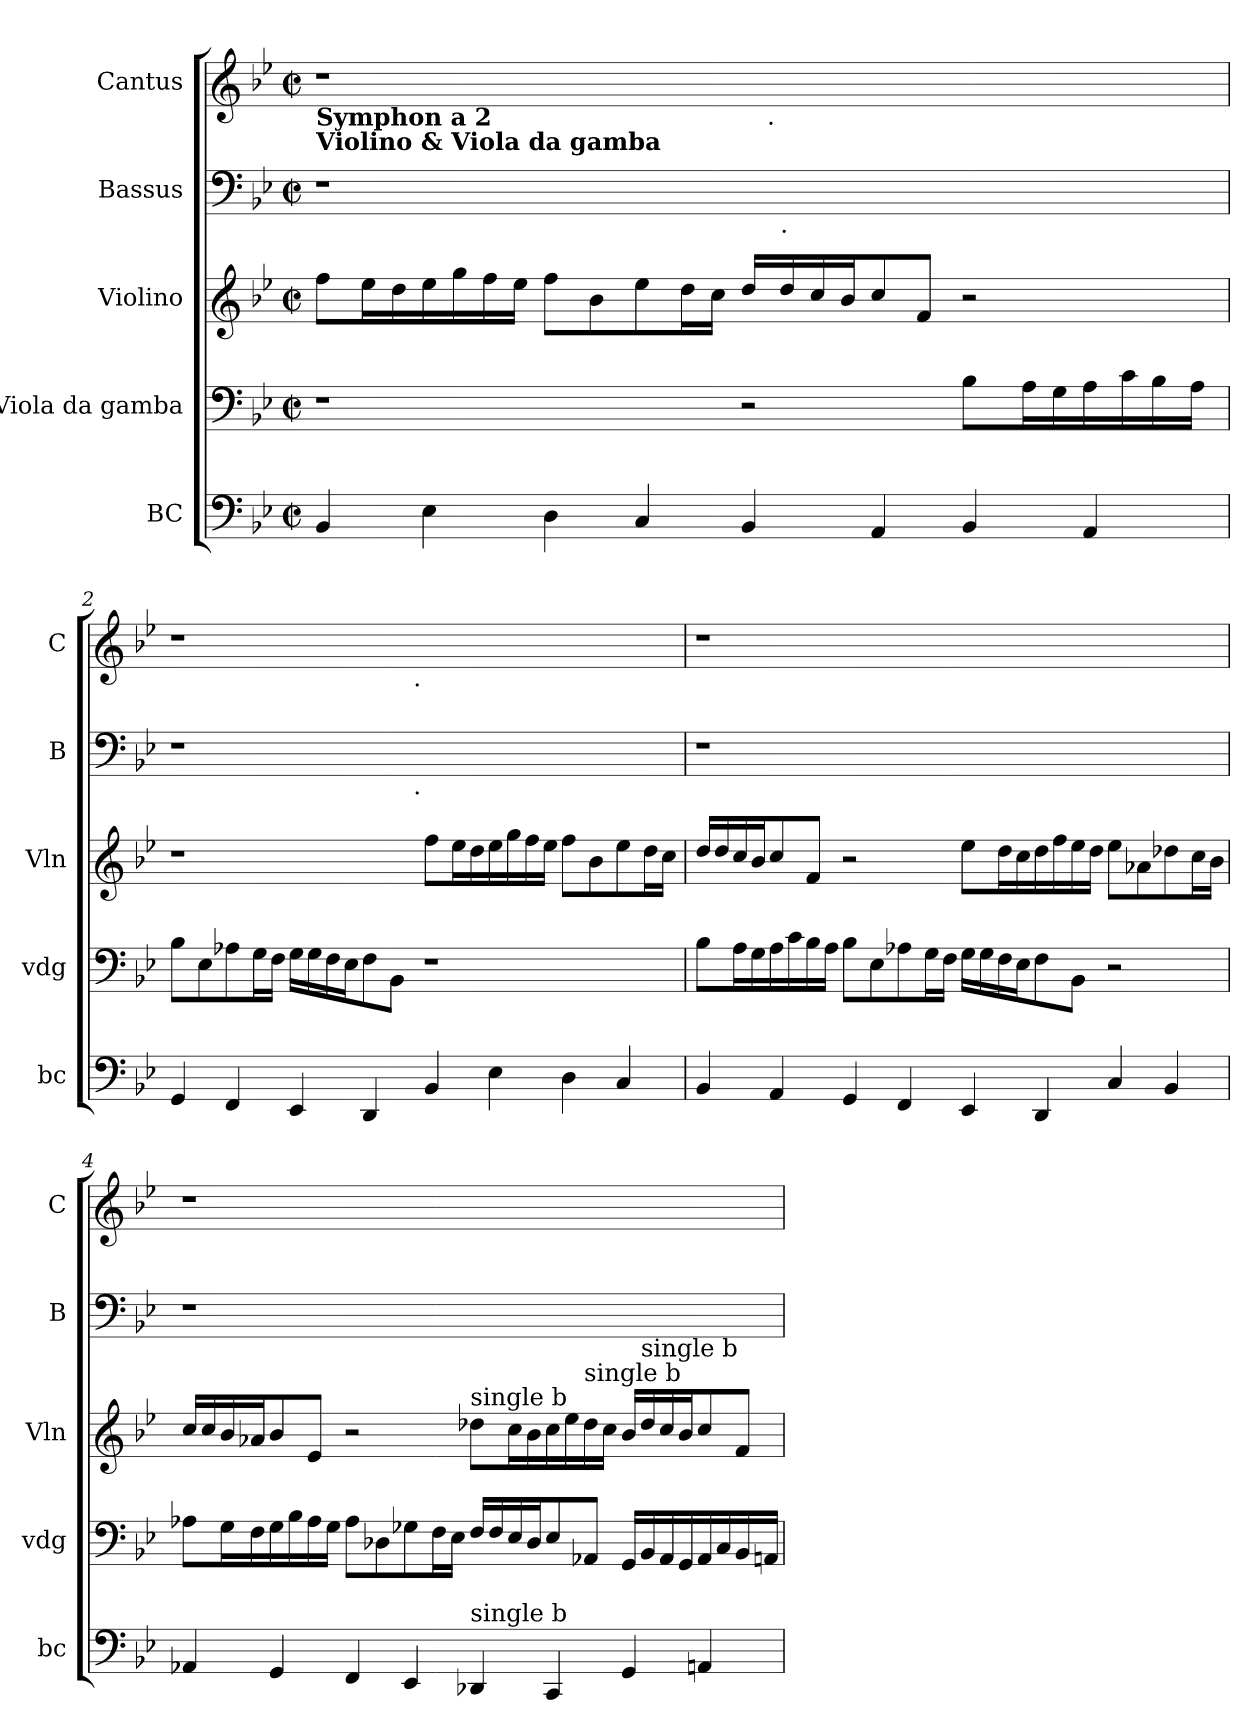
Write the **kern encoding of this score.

**kern	**kern	**kern	**kern	**kern
*part5	*part4	*part3	*part2	*part1
*staff5	*staff4	*staff3	*staff2	*staff1
*I"BC	*I"Viola da gamba	*I"Violino	*I"Bassus	*I"Cantus
*I'bc	*I'vdg	*I'Vln	*I'B	*I'C
*clefF4	*clefF4	*clefG2	*clefF4	*clefG2
*k[b-e-]	*k[b-e-]	*k[b-e-]	*k[b-e-]	*k[b-e-]
*B-:	*B-:	*B-:	*B-:	*B-:
*M2/2	*M2/2	*M2/2	*M2/2	*M2/2
*met(c|)	*met(c|)	*met(c|)	*met(c|)	*met(c|)
=1	=1	=1	=1	=1
!	!	!	!	!LO:TX:b:B:t=Symphon a 2
!	!	!	!	!LO:TX:b:B:t=Violino & Viola da gamba
4BB-/	1r	8ff\L	1r	1r
.	.	16ee-\L	.	.
.	.	16dd\	.	.
4E-\	.	16ee-\	.	.
.	.	16gg\	.	.
.	.	16ff\	.	.
.	.	16ee-\JJ	.	.
4D\	.	8ff\L	.	.
.	.	8b-\	.	.
4C/	.	8ee-\	.	.
.	.	16dd\L	.	.
.	.	16cc\JJ	.	.
4BB-/	2r	16dd/LL	16ryy	32.ryy
!	!	!	!	!LO:TX:b:t=.
.	.	.	.	2ryy
!	!	!	!LO:TX:b:t=.	!
.	.	16dd/	2...ryy	.
.	.	16cc/	.	.
.	.	16b-/J	.	.
4AA/	.	8cc/	.	.
.	.	8f/J	.	.
4BB-/	8B-\L	2r	.	.
.	.	.	.	4ryy
.	16A\L	.	.	.
.	16G\	.	.	.
4AA/	16A\	.	.	.
.	.	.	.	8ryy
.	16c\	.	.	.
.	16B-\	.	.	.
.	.	.	.	16ryy
.	16A\JJ	.	.	.
.	.	.	.	64ryy
=2	=2	=2	=2	=2
*	*	*	*^	*^
4GG/	8B-\L	1r	1r	2ryy	1r	2ryy
.	8E-\	.	.	.	.	.
4FF/	8A-X\	.	.	.	.	.
.	16G\L	.	.	.	.	.
.	16F\JJ	.	.	.	.	.
4EE-/	16G\LL	.	.	4...ryy	.	4...ryy
.	16G\	.	.	.	.	.
.	16F\	.	.	.	.	.
.	16E-\J	.	.	.	.	.
4DD/	8F\	.	.	.	.	.
.	8BB-\J	.	.	.	.	.
!	!	!	!	!	!	!LO:TX:b:t=.
!	!	!	!	!LO:TX:b:t=.	!	!
.	.	.	.	1ryy	.	1ryy
4BB-/	1r	8ff\L	1ryy	.	1ryy	.
.	.	16ee-\L	.	.	.	.
.	.	16dd\	.	.	.	.
4E-\	.	16ee-\	.	.	.	.
.	.	16gg\	.	.	.	.
.	.	16ff\	.	.	.	.
.	.	16ee-\JJ	.	.	.	.
4D\	.	8ff\L	.	.	.	.
.	.	8b-\	.	.	.	.
4C/	.	8ee-\	.	.	.	.
.	.	16dd\L	.	.	.	.
.	.	16cc\JJ	.	.	.	.
.	.	.	.	32ryy	.	32ryy
*	*	*	*v	*v	*	*
*	*	*	*	*v	*v
!!LO:LB:g=z
=3	=3	=3	=3	=3
4BB-/	8B-\L	16dd/LL	1r	1r
.	.	16dd/	.	.
.	16A\L	16cc/	.	.
.	16G\	16b-/J	.	.
4AA/	16A\	8cc/	.	.
.	16c\	.	.	.
.	16B-\	8f/J	.	.
.	16A\JJ	.	.	.
4GG/	8B-\L	2r	.	.
.	8E-\	.	.	.
4FF/	8A-X\	.	.	.
.	16G\L	.	.	.
.	16F\JJ	.	.	.
4EE-/	16G\LL	8ee-\L	1ryy	1ryy
.	16G\	.	.	.
.	16F\	16dd\L	.	.
.	16E-\J	16cc\	.	.
4DD/	8F\	16dd\	.	.
.	.	16ff\	.	.
.	8BB-\J	16ee-\	.	.
.	.	16dd\JJ	.	.
4C/	2r	8ee-\L	.	.
.	.	8a-X\	.	.
4BB-/	.	8dd-X\	.	.
.	.	16cc\L	.	.
.	.	16b-\JJ	.	.
=4	=4	=4	=4	=4
4AA-X/	8A-X\L	16cc/LL	1r	1r
.	.	16cc/	.	.
.	16G\L	16b-/	.	.
.	16F\	16a-X/J	.	.
4GG/	16G\	8b-/	.	.
.	16B-\	.	.	.
.	16A-\	8e-/J	.	.
.	16G\JJ	.	.	.
4FF/	8A-\L	2r	.	.
.	8D-X\	.	.	.
4EE-/	8G-X\	.	.	.
.	16F\L	.	.	.
.	16E-\JJ	.	.	.
!	!	!LO:TX:a:t=single b	!	!
!LO:TX:a:t=single b	!	!	!	!
4DD-/	16F/LL	8dd-\L	1ryy	1ryy
.	16F/	.	.	.
.	16E-/	16cc\L	.	.
.	16D-/J	16b-\	.	.
4CC/	8E-/	16cc\	.	.
.	.	16ee-\	.	.
!	!	!LO:TX:a:t=single b	!	!
.	8AA-X/J	16dd-\	.	.
.	.	16cc\JJ	.	.
4GG/	16GG/LL	16b-/LL	.	.
!	!	!LO:TX:a:t=single b	!	!
.	16BB-/	16dd-/	.	.
.	16AA-/	16cc/	.	.
.	16GG/	16b-/J	.	.
4AAn/	16AA-/	8cc/	.	.
.	16C/	.	.	.
.	16BB-/	8f/J	.	.
.	16AAn/JJ	.	.	.
=	=	=	=	=
*-	*-	*-	*-	*-
